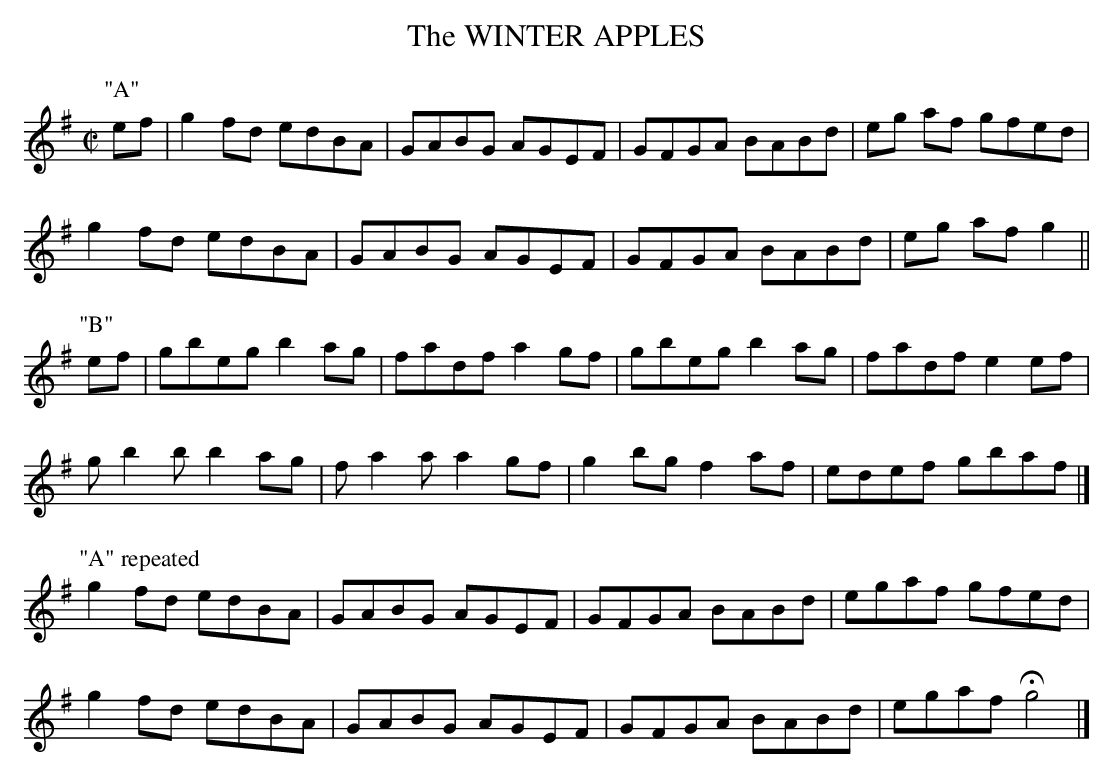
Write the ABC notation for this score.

X:1
T:WINTER APPLES, The
M:C|
L:1/8
K:G
P:"A"
ef|g2fd edBA|GABG AGEF|GFGA BABd|eg af gfed|
g2fd edBA|GABG AGEF|GFGA BABd|eg afg2||
P:"B"
ef|gbeg b2ag|fadf a2gf|gbeg b2ag|fadf e2ef|
gb2b b2ag|fa2a a2gf|g2bg f2af|edef gbaf|]
P:"A" repeated
g2fd edBA|GABG AGEF|GFGA BABd|egaf gfed|
g2fd edBA|GABG AGEF|GFGA BABd|egaf Hg4|]
